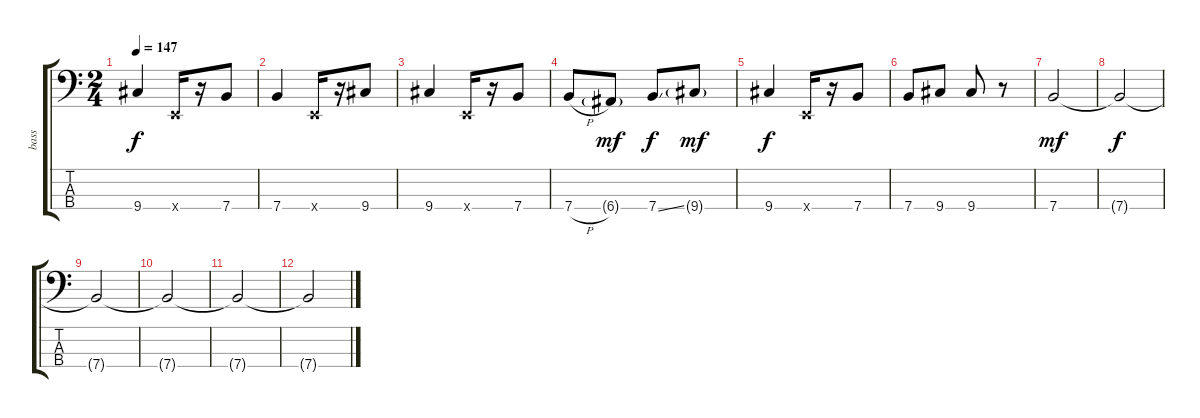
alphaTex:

\track ("bass" "bass") {instrument electricbasspick}
\staff {score tabs}
\tuning (G2 D2 A1 E1) {hide}
\ts (2 4)
\tempo 147
\clef f4
\ks c
9.4.4{dy f} 0.4{x}.16 r.16 7.4.8 |
7.4.4 0.4{x}.16 r.16 9.4.8 |
9.4.4 0.4{x}.16 r.16 7.4.8 |
7.4{h}.8 6.4{g}.8{dy mf} 7.4{ss}.8{dy f} 9.4{g}.8{dy mf} |
9.4.4{dy f} 0.4{x}.16 r.16 7.4.8 |
7.4.8 9.4.8 9.4.8 r.8 |
7.4.2{dy mf volume 12} |
7.4{t}.2{dy f} |
7.4{t}.2 |
7.4{t}.2 |
7.4{t}.2 |
7.4{t}.2
